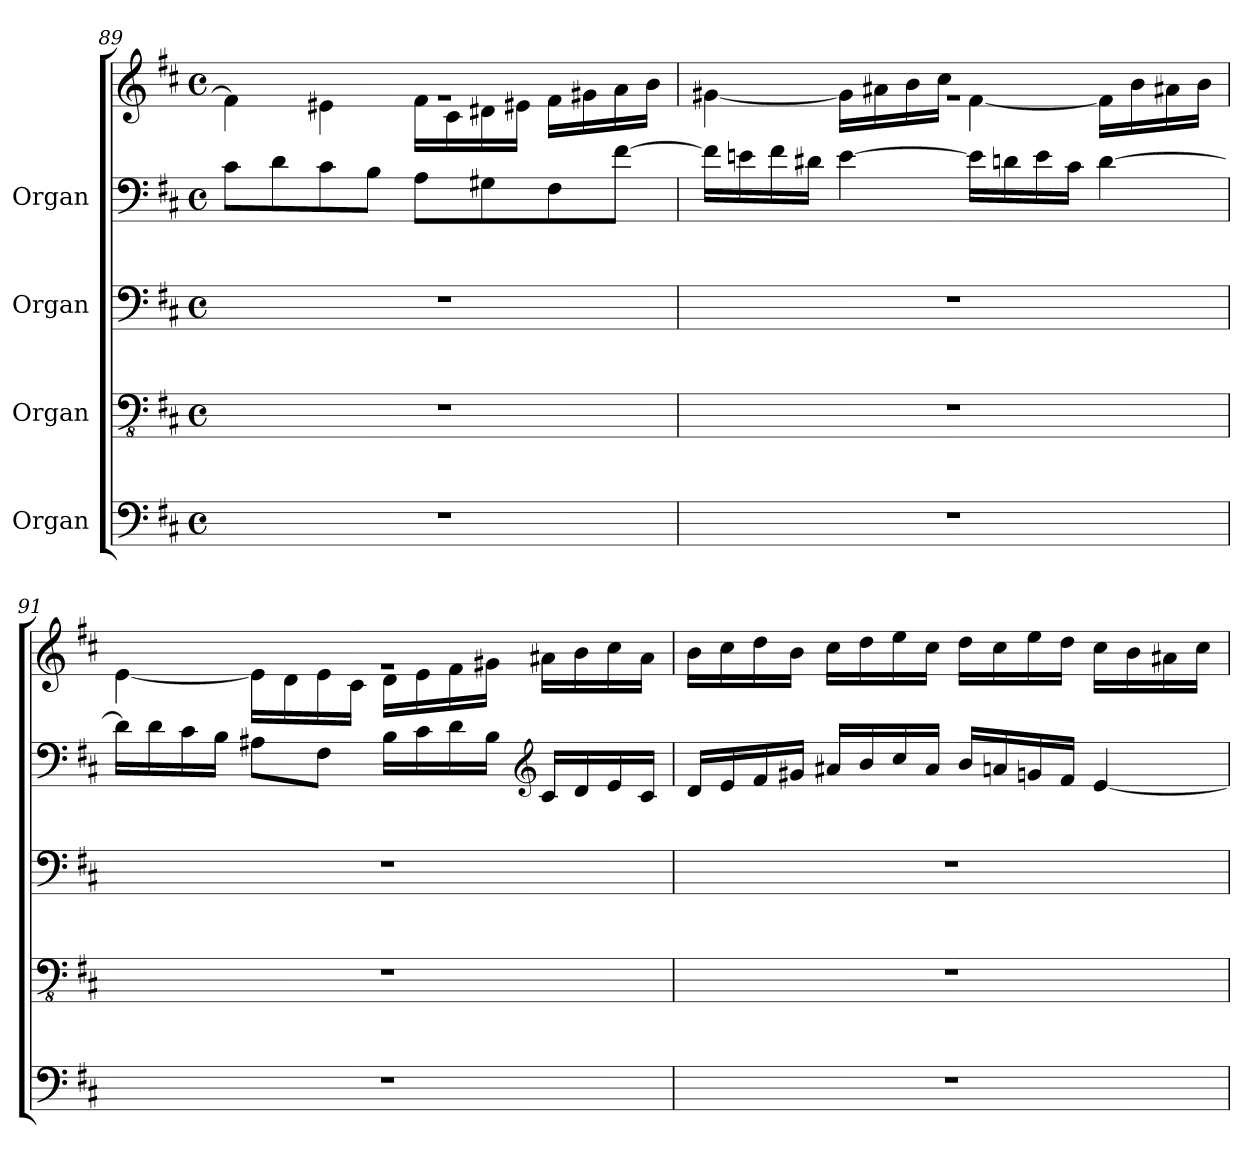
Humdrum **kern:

**kern	**kern	**kern	**kern	**kern
*part4	*part3	*part2	*part1	*part1
*staff5	*staff4	*staff3	*staff2	*staff1
*I"Organ	*I"Organ	*I"Organ	*I"Organ	*
*clefF4	*clefFv4	*clefF4	*clefF4	*clefG2
*k[f#c#]	*k[f#c#]	*k[f#c#]	*k[f#c#]	*k[f#c#]
*M4/4	*M4/4	*M4/4	*M4/4	*M4/4
*met(c)	*met(c)	*met(c)	*met(c)	*met(c)
=89	=89	=89	=89	=89
*	*	*	*	*^
1r	1r	1r	8c#\L	1rg	4f#\]
.	.	.	8d\	.	.
.	.	.	8c#\	.	4e#X\
.	.	.	8B\J	.	.
.	.	.	8A\L	.	16f#\LL
.	.	.	.	.	16c#\
.	.	.	8G#X\	.	16d#X\
.	.	.	.	.	16e#X\JJ
.	.	.	8F#\	.	16f#\LL
.	.	.	.	.	16g#X\
.	.	.	[8f#\J	.	16a\
.	.	.	.	.	16b\JJ
=90	=90	=90	=90	=90	=90
1r	1r	1r	16f#\LL]	1rg	[4g#X\
.	.	.	16en\	.	.
.	.	.	16f#\	.	.
.	.	.	16d#X\JJ	.	.
.	.	.	[4e\	.	16g#\LL]
.	.	.	.	.	16a#X\
.	.	.	.	.	16b\
.	.	.	.	.	16cc#\JJ
.	.	.	16e\LL]	.	[4f#\
.	.	.	16dn\	.	.
.	.	.	16e\	.	.
.	.	.	16c#\JJ	.	.
.	.	.	[4d\	.	16f#\LL]
.	.	.	.	.	16b\
.	.	.	.	.	16a#X\
.	.	.	.	.	16b\JJ
=91	=91	=91	=91	=91	=91
1r	1r	1r	16d\LL]	1rg	[4e\
.	.	.	16d\	.	.
.	.	.	16c#\	.	.
.	.	.	16B\JJ	.	.
.	.	.	8A#X\L	.	16e\LL]
.	.	.	.	.	16d\
.	.	.	8F#\J	.	16e\
.	.	.	.	.	16c#\JJ
.	.	.	16B\LL	.	16d\LL
.	.	.	16c#\	.	16e\
.	.	.	16d\	.	16f#\
.	.	.	16B\JJ	.	16g#X\JJ
*	*	*	*clefG2	*	*
.	.	.	16c#/LL	.	16a#X\LL
.	.	.	16d/	.	16b\
.	.	.	16e/	.	16cc#\
.	.	.	16c#/JJ	.	16a#\JJ
*	*	*	*	*v	*v
!!LO:PB:g=z
=92	=92	=92	=92	=92
1r	1r	1r	16d/LL	16b\LL
.	.	.	16e/	16cc#\
.	.	.	16f#/	16dd\
.	.	.	16g#X/JJ	16b\JJ
.	.	.	16a#X/LL	16cc#\LL
.	.	.	16b/	16dd\
.	.	.	16cc#/	16ee\
.	.	.	16a#/JJ	16cc#\JJ
.	.	.	16b/LL	16dd\LL
.	.	.	16an/	16cc#\
.	.	.	16gn/	16ee\
.	.	.	16f#/JJ	16dd\JJ
.	.	.	[4e/	16cc#\LL
.	.	.	.	16b\
.	.	.	.	16a#X\
.	.	.	.	16cc#\JJ
=	=	=	=	=
*-	*-	*-	*-	*-
